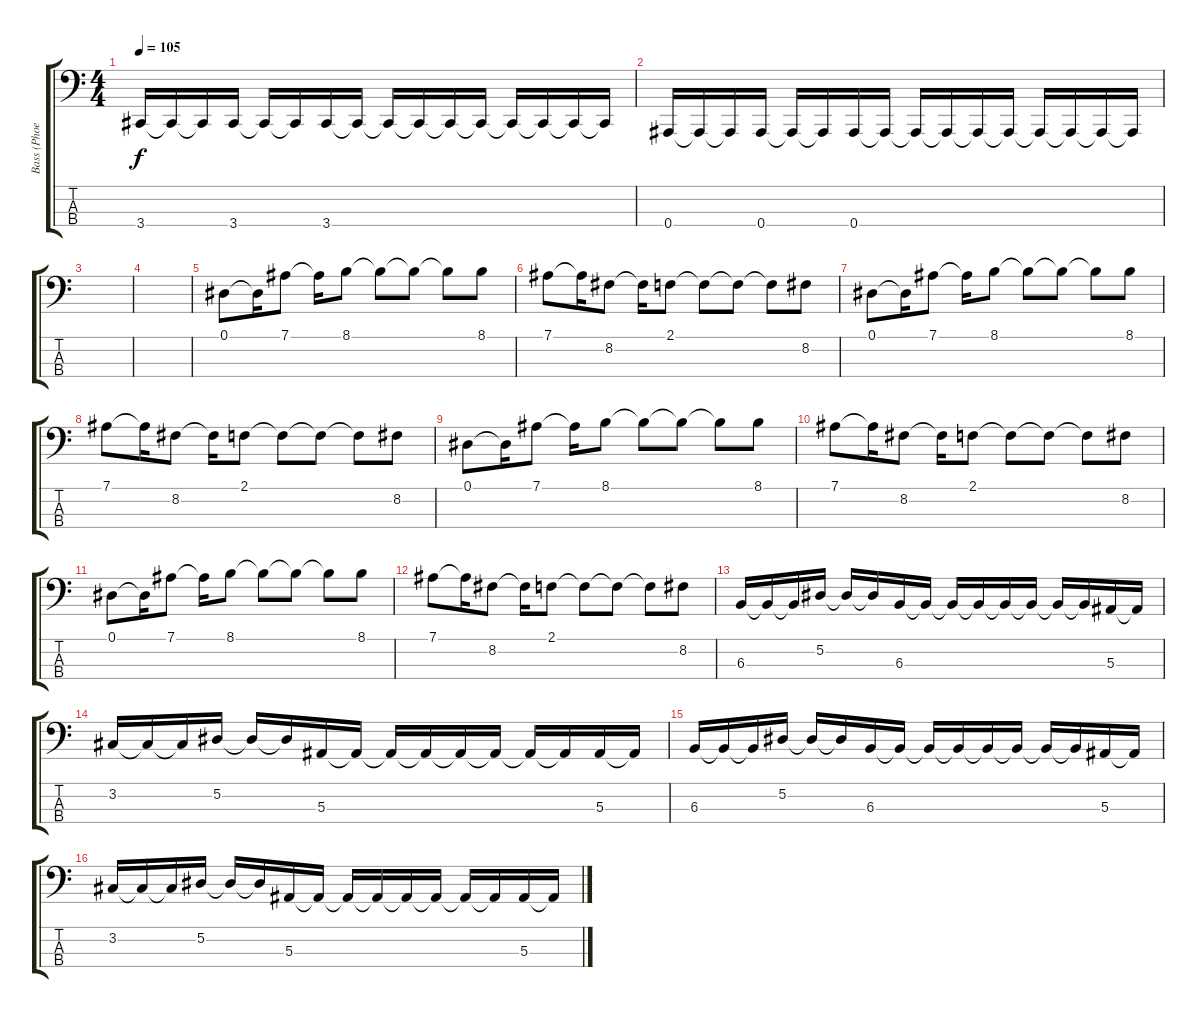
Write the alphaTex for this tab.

\track ("Bass (Phoenix)" "Bass (Phoe") {instrument electricbassfinger}
\staff {score tabs}
\tuning (Eb2 Bb1 F1 Bb0) {hide}
\ts (4 4)
\tempo 105
\clef f4
\ks c
3.4.16{dy f} 3.4{t}.16 3.4{t}.16 3.4.16 3.4{t}.16 3.4{t}.16 3.4.16 3.4{t}.16 3.4{t}.16 3.4{t}.16 3.4{t}.16 3.4{t}.16 3.4{t}.16 3.4{t}.16 3.4{t}.16 3.4{t}.16 |
0.4.16 0.4{t}.16 0.4{t}.16 0.4.16 0.4{t}.16 0.4{t}.16 0.4.16 0.4{t}.16 0.4{t}.16 0.4{t}.16 0.4{t}.16 0.4{t}.16 0.4{t}.16 0.4{t}.16 0.4{t}.16 0.4{t}.16 |
|
|
0.1.8{volume 14} 0.1{t}.16 7.1.8 7.1{t}.16 8.1.8 8.1{t}.8 8.1{t}.8 8.1{t}.8 8.1.8 |
7.1.8 7.1{t}.16 8.2.8 8.2{t}.16 2.1.8 2.1{t}.8 2.1{t}.8 2.1{t}.8 8.2.8 |
0.1.8 0.1{t}.16 7.1.8 7.1{t}.16 8.1.8 8.1{t}.8 8.1{t}.8 8.1{t}.8 8.1.8 |
7.1.8 7.1{t}.16 8.2.8 8.2{t}.16 2.1.8 2.1{t}.8 2.1{t}.8 2.1{t}.8 8.2.8 |
0.1.8{volume 14} 0.1{t}.16 7.1.8 7.1{t}.16 8.1.8 8.1{t}.8 8.1{t}.8 8.1{t}.8 8.1.8 |
7.1.8 7.1{t}.16 8.2.8 8.2{t}.16 2.1.8 2.1{t}.8 2.1{t}.8 2.1{t}.8 8.2.8 |
0.1.8{volume 14} 0.1{t}.16 7.1.8 7.1{t}.16 8.1.8 8.1{t}.8 8.1{t}.8 8.1{t}.8 8.1.8 |
7.1.8 7.1{t}.16 8.2.8 8.2{t}.16 2.1.8 2.1{t}.8 2.1{t}.8 2.1{t}.8 8.2.8 |
6.3.16 6.3{t}.16 6.3{t}.16 5.2.16 5.2{t}.16 5.2{t}.16 6.3.16 6.3{t}.16 6.3{t}.16 6.3{t}.16 6.3{t}.16 6.3{t}.16 6.3{t}.16 6.3{t}.16 5.3.16 5.3{t}.16 |
3.2.16 3.2{t}.16 3.2{t}.16 5.2.16 5.2{t}.16 5.2{t}.16 5.3.16 5.3{t}.16 5.3{t}.16 5.3{t}.16 5.3{t}.16 5.3{t}.16 5.3{t}.16 5.3{t}.16 5.3.16 5.3{t}.16 |
6.3.16 6.3{t}.16 6.3{t}.16 5.2.16 5.2{t}.16 5.2{t}.16 6.3.16 6.3{t}.16 6.3{t}.16 6.3{t}.16 6.3{t}.16 6.3{t}.16 6.3{t}.16 6.3{t}.16 5.3.16 5.3{t}.16 |
3.2.16 3.2{t}.16 3.2{t}.16 5.2.16 5.2{t}.16 5.2{t}.16 5.3.16 5.3{t}.16 5.3{t}.16 5.3{t}.16 5.3{t}.16 5.3{t}.16 5.3{t}.16 5.3{t}.16 5.3.16 5.3{t}.16
